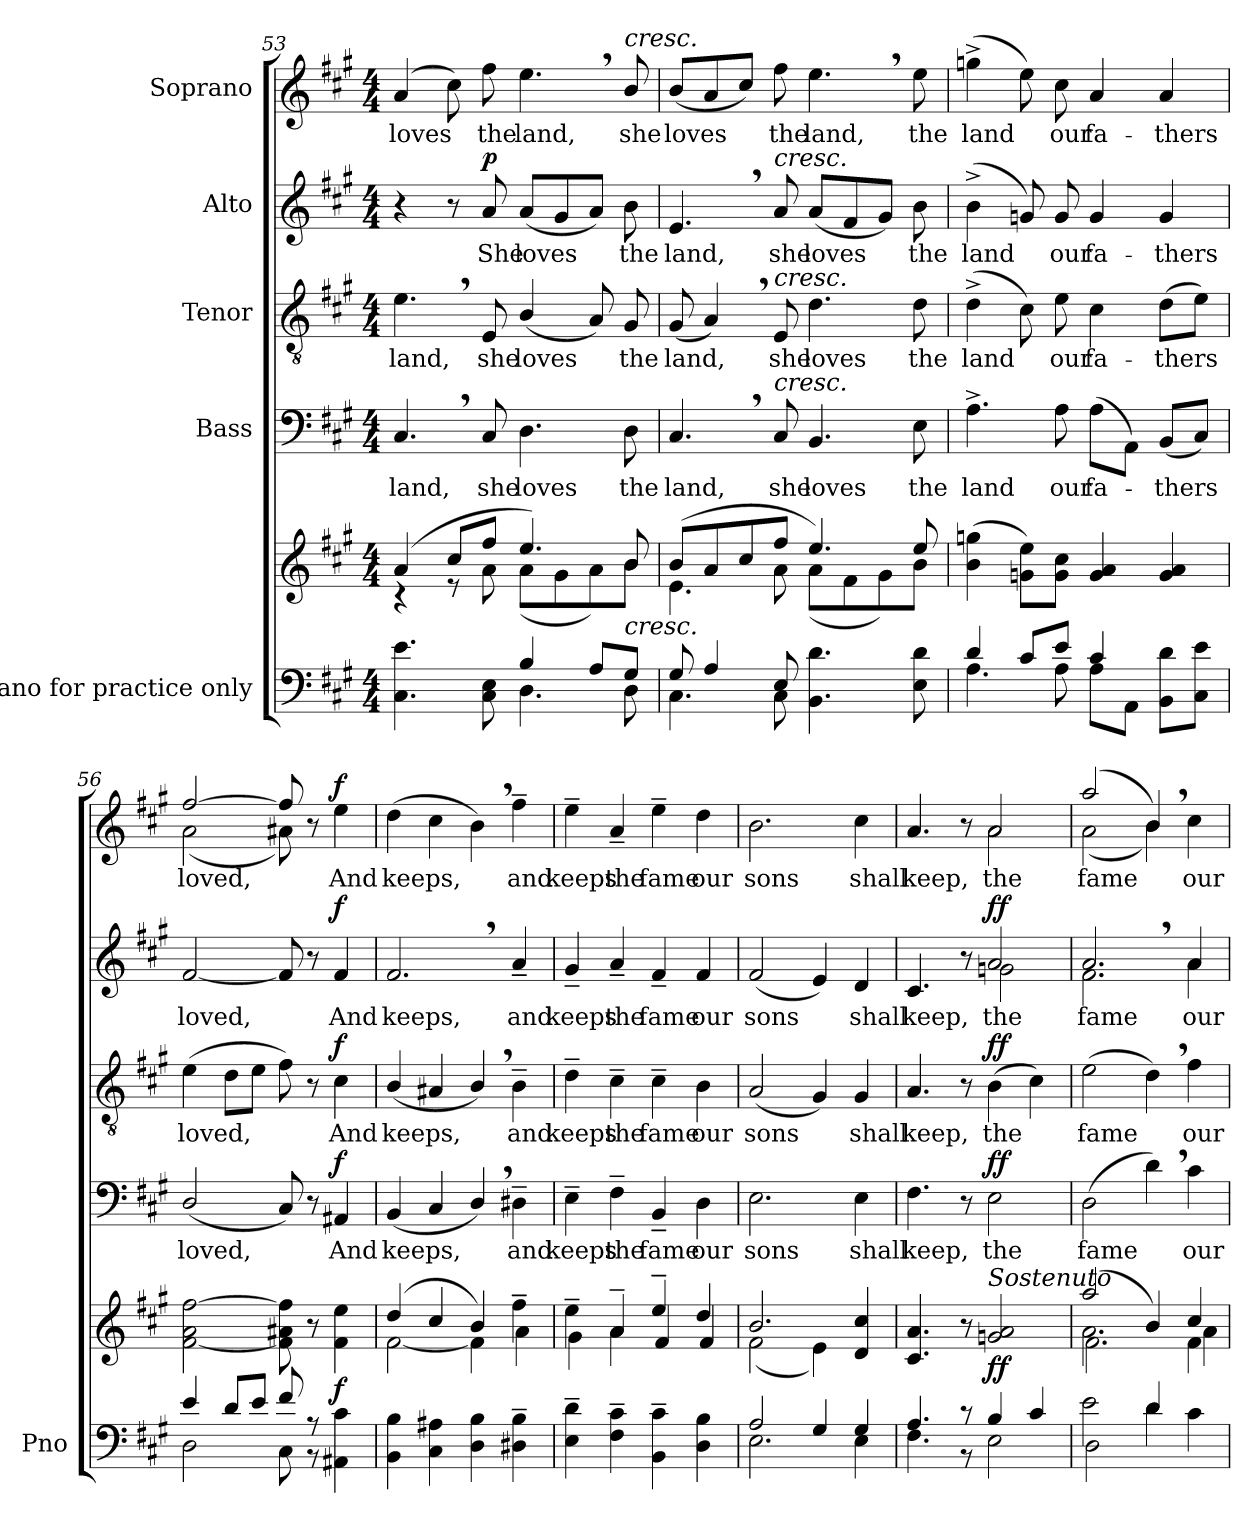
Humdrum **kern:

**kern	**kern	**dynam	**kern	**text	**dynam	**kern	**text	**dynam	**kern	**text	**dynam	**kern	**text	**dynam
*part5	*part5	*part5	*part4	*part4	*part4	*part3	*part3	*part3	*part2	*part2	*part2	*part1	*part1	*part1
*staff6	*staff5	*staff5/6	*staff4	*staff4	*staff4	*staff3	*staff3	*staff3	*staff2	*staff2	*staff2	*staff1	*staff1	*staff1
*I"Piano for practice only	*	*	*I"Bass	*	*	*I"Tenor	*	*	*I"Alto	*	*	*I"Soprano	*	*
*I'Pno	*	*	*	*	*	*	*	*	*	*	*	*	*	*
*clefF4	*clefG2	*	*clefF4	*	*	*clefGv2	*	*	*clefG2	*	*	*clefG2	*	*
*k[f#c#g#]	*k[f#c#g#]	*	*k[f#c#g#]	*	*	*k[f#c#g#]	*	*	*k[f#c#g#]	*	*	*k[f#c#g#]	*	*
*M4/4	*M4/4	*	*M4/4	*	*	*M4/4	*	*	*M4/4	*	*	*M4/4	*	*
=53	=53	=53	=53	=53	=53	=53	=53	=53	=53	=53	=53	=53	=53	=53
*^	*^	*	*	*	*	*	*	*	*	*	*	*	*	*
4.C#\ 4.e\	2ryy	(4a/	4r	.	4.C#,/	land,	.	4.e,\	land,	.	4r	.	.	(4a/	loves	.
.	.	8cc#/L	8r	.	.	.	.	.	.	.	8r	.	.	8cc#\)	.	.
!	!	!	!	!	!	!	!	!	!	!	!	!	!LO:DY:a	!	!	!
8C#\ 8E\	.	8ff#/J	8a\	.	8C#/	she	.	8E/	she	.	8a/	She	p	8ff#\	the	.
4B/	4.D\	4.ee/)	(8a\L	.	4.D\	loves	.	(4B/	loves	.	(8a/L	loves	.	4.ee,\	land,	.
.	.	.	8g#\	.	.	.	.	.	.	.	8g#/	.	.	.	.	.
8A/L	.	.	8a\)	.	.	.	.	8A/)	.	.	8a/J)	.	.	.	.	.
!	!	!	!	!	!	!	!	!	!	!	!	!	!	!LO:TX:a:i:t=cresc.	!	!
!	!	!LO:TX:b:i:t=cresc.	!	!	!	!	!	!	!	!	!	!	!	!	!	!
8G#/J	8D\	8b/	8b\J	.	8D\	the	.	8G#/	the	.	8b\	the	.	8b/	she	.
=54	=54	=54	=54	=54	=54	=54	=54	=54	=54	=54	=54	=54	=54	=54	=54	=54
8G#/	4.C#\	(8b/L	4.e\	.	4.C#,/	land,	.	(8G#/	land,	.	4.e,/	land,	.	(8b/L	loves	.
4A/	.	8a/	.	.	.	.	.	4A,/)	.	.	.	.	.	8a/	.	.
.	.	8cc#/	.	.	.	.	.	.	.	.	.	.	.	8cc#/J)	.	.
!	!	!	!	!	!	!	!	!	!	!	!LO:TX:a:i:t=cresc.	!	!	!	!	!
!	!	!	!	!	!	!	!	!LO:TX:a:i:t=cresc.	!	!	!	!	!	!	!	!
!	!	!	!	!	!LO:TX:a:i:t=cresc.	!	!	!	!	!	!	!	!	!	!	!
8E/	8C#\	8ff#/J	8a\	.	8C#/	she	.	8E/	-she	.	8a/	she	.	8ff#\	the	.
4.BB\ 4.d\	2ryy	4.ee/)	(8a\L	.	4.BB/	loves	.	4.d\	loves	.	(8a/L	loves	.	4.ee,\	land,	.
.	.	.	8f#\	.	.	.	.	.	.	.	8f#/	.	.	.	.	.
.	.	.	8g#\)	.	.	.	.	.	.	.	8g#/J)	.	.	.	.	.
8E\ 8d\	.	8ee/	8b\J	.	8E\	the	.	8d\	the	.	8b\	the	.	8ee\	the	.
*	*	*v	*v	*	*	*	*	*	*	*	*	*	*	*	*	*
=55	=55	=55	=55	=55	=55	=55	=55	=55	=55	=55	=55	=55	=55	=55	=55
4d/	4.A\	(4b\ 4ggn\	.	4.A^\	land	.	(4d^\	land	.	(4b^\	land	.	(4ggn^\	land	.
8c#/L	.	8gn\ 8ee\L)	.	.	.	.	8c#\)	.	.	8gn/)	.	.	8ee\)	.	.
8e/J	8A\	8g\ 8cc#\J	.	8A\	our	.	8e\	our	.	8g/	our	.	8cc#\	our	.
4c#/	8A\L	4g/ 4a/	.	(8A\L	fa-	.	4c#\	fa-	.	4g/	fa-	.	4a/	fa-	.
.	8AA\J	.	.	8AA\J)	.	.	.	.	.	.	.	.	.	.	.
8BB\ 8d\L	4ryy	4g/ 4a/	.	(8BB/L	-thers	.	(8d\L	-thers	.	4g/	-thers	.	4a/	-thers	.
8C#\ 8e\J	.	.	.	8C#/J)	.	.	8e\J)	.	.	.	.	.	.	.	.
=56	=56	=56	=56	=56	=56	=56	=56	=56	=56	=56	=56	=56	=56	=56	=56
*	*	*	*	*	*	*	*	*	*	*	*	*	*^	*	*
4e/	2D\	[2f#\ 2a\ [2ff#\	.	(2D/	loved,	.	(4e\	loved,	.	[2f#/	loved,	.	[2ff#/	(2a\	loved,	.
8d/L	.	.	.	.	.	.	8d\L	.	.	.	.	.	.	.	.	.
8e/J	.	.	.	.	.	.	8e\J	.	.	.	.	.	.	.	.	.
8f#/	8C#\	8f#\] 8a#X\ 8ff#\]	.	8C#/)	.	.	8f#\)	.	.	8f#/]	.	.	8ff#/]	8a#X\)	.	.
8r	8r	8r	.	8r	.	.	8r	.	.	8r	.	.	8r	4.ryy	.	.
!	!	!	!LO:DY:b	!	!	!LO:DY:a	!	!	!LO:DY:a	!	!	!LO:DY:a	!	!	!	!LO:DY:a
4AA#X\ 4c#\	4ryy	4f#\ 4ee\	f	4AA#X/	And	f	4c#\	And	f	4f#/	And	f	4ee\	.	And	f
*v	*v	*	*	*	*	*	*	*	*	*	*	*	*v	*v	*	*
=57	=57	=57	=57	=57	=57	=57	=57	=57	=57	=57	=57	=57	=57	=57
*	*^	*	*	*	*	*	*	*	*	*	*	*	*	*
4BB\ 4B\	(4dd/	[2f#\	.	(4BB/	keeps,	.	(4B/	keeps,	.	2.f#,/	keeps,	.	(4dd\	keeps,	.
4C#\ 4A#X\	4cc#/	.	.	4C#/	.	.	4A#X/	.	.	.	.	.	4cc#\	.	.
4D\ 4B\	4b/)	4f#\]	.	4D,/)	.	.	4B,/)	.	.	.	.	.	4b,\)	.	.
4D#X\~ 4B\~	4ff#~>\	4a\	.	4D#X~\	and	.	4B~\	and	.	4a~/	and	.	4ff#~\	and	.
=58	=58	=58	=58	=58	=58	=58	=58	=58	=58	=58	=58	=58	=58	=58	=58
4E\~ 4d\~	4ee~>\	4g#\	.	4E~\	keeps	.	4d~\	keeps	.	4g#~/	keeps	.	4ee~\	keeps	.
4F#\~ 4c#\~	4a~/	4a\	.	4F#~\	the	.	4c#~\	the	.	4a~/	the	.	4a~/	the	.
4BB\~ 4c#\~	4ee~/	4f#/	.	4BB~/	fame	.	4c#~\	fame	.	4f#~/	fame	.	4ee~\	fame	.
4D\ 4B\	4dd/	4f#/	.	4D\	our	.	4B\	our	.	4f#/	our	.	4dd\	our	.
=59	=59	=59	=59	=59	=59	=59	=59	=59	=59	=59	=59	=59	=59	=59	=59
*^	*	*	*	*	*	*	*	*	*	*	*	*	*	*	*
2A/	2.E\	2.b/	(2f#\	.	2.E\	sons	.	(2A/	sons	.	(2f#/	sons	.	2.b\	sons	.
4G#/	.	.	4e\)	.	.	.	.	4G#/)	.	.	4e/)	.	.	.	.	.
4G#/	4E\	4d/ 4cc#/	4ryy	.	4E\	shall	.	4G#/	shall	.	4d/	shall	.	4cc#\	shall	.
*	*	*v	*v	*	*	*	*	*	*	*	*	*	*	*	*	*
=60	=60	=60	=60	=60	=60	=60	=60	=60	=60	=60	=60	=60	=60	=60	=60
*	*	*	*	*	*	*	*	*	*	*^	*	*	*^	*	*
4.A/	4.F#\	4.c#/ 4.a/	.	4.F#\	keep,	.	4.A/	keep,	.	4.c#/	2ryy	keep,	.	4.a/	2ryy	keep,	.
8r	8r	8r	.	8r	.	.	8r	.	.	8r	.	.	.	8r	.	.	.
!	!	!LO:TX:i:t=Sostenuto	!	!	!	!	!	!	!	!	!	!	!	!	!	!	!
!	!	!	!LO:DY:b	!	!	!LO:DY:a	!	!	!LO:DY:a	!	!	!	!LO:DY:a	!	!	!	!LO:DY:a
!	!	!	!	!	!	!	!	!	!	!	!	!	!	!	!	!	!LO:DY:n=1:a
4B/	2E\	2gn/ 2a/	ff	2E\	the	ff	(4B\	the	ff	2a/	2gn\	the	ff	2a/	2a\	the	ff other-dynamics
4c#/	.	.	.	.	.	.	4c#\)	.	.	.	.	.	.	.	.	.	.
=61	=61	=61	=61	=61	=61	=61	=61	=61	=61	=61	=61	=61	=61	=61	=61	=61	=61
*	*	*^	*	*	*	*	*	*	*	*	*	*	*	*	*	*	*
*	*	*	*^	*	*	*	*	*	*	*	*	*	*	*	*	*	*	*
2e\	2D\	(2aa/	2.a\	2.f#\	.	(2D\	fame	.	(2e\	fame	.	2.a,/	2.f#\	fame	.	(2aa/	(2a\	fame	.
4d/	4d\	4b/)	.	.	.	4d,\)	.	.	4d,\)	.	.	.	.	.	.	4b,/)	4b\)	.	.
4c#\	4ryy	4cc#/	4f#\	4a\	.	4c#\	our	.	4f#\	our	.	4a/	4a\	our	.	4cc#\	4ryy	our	.
*v	*v	*	*	*	*	*	*	*	*	*	*	*v	*v	*	*	*v	*v	*	*
*	*v	*v	*v	*	*	*	*	*	*	*	*	*	*	*	*	*
=	=	=	=	=	=	=	=	=	=	=	=	=	=	=
*-	*-	*-	*-	*-	*-	*-	*-	*-	*-	*-	*-	*-	*-	*-
